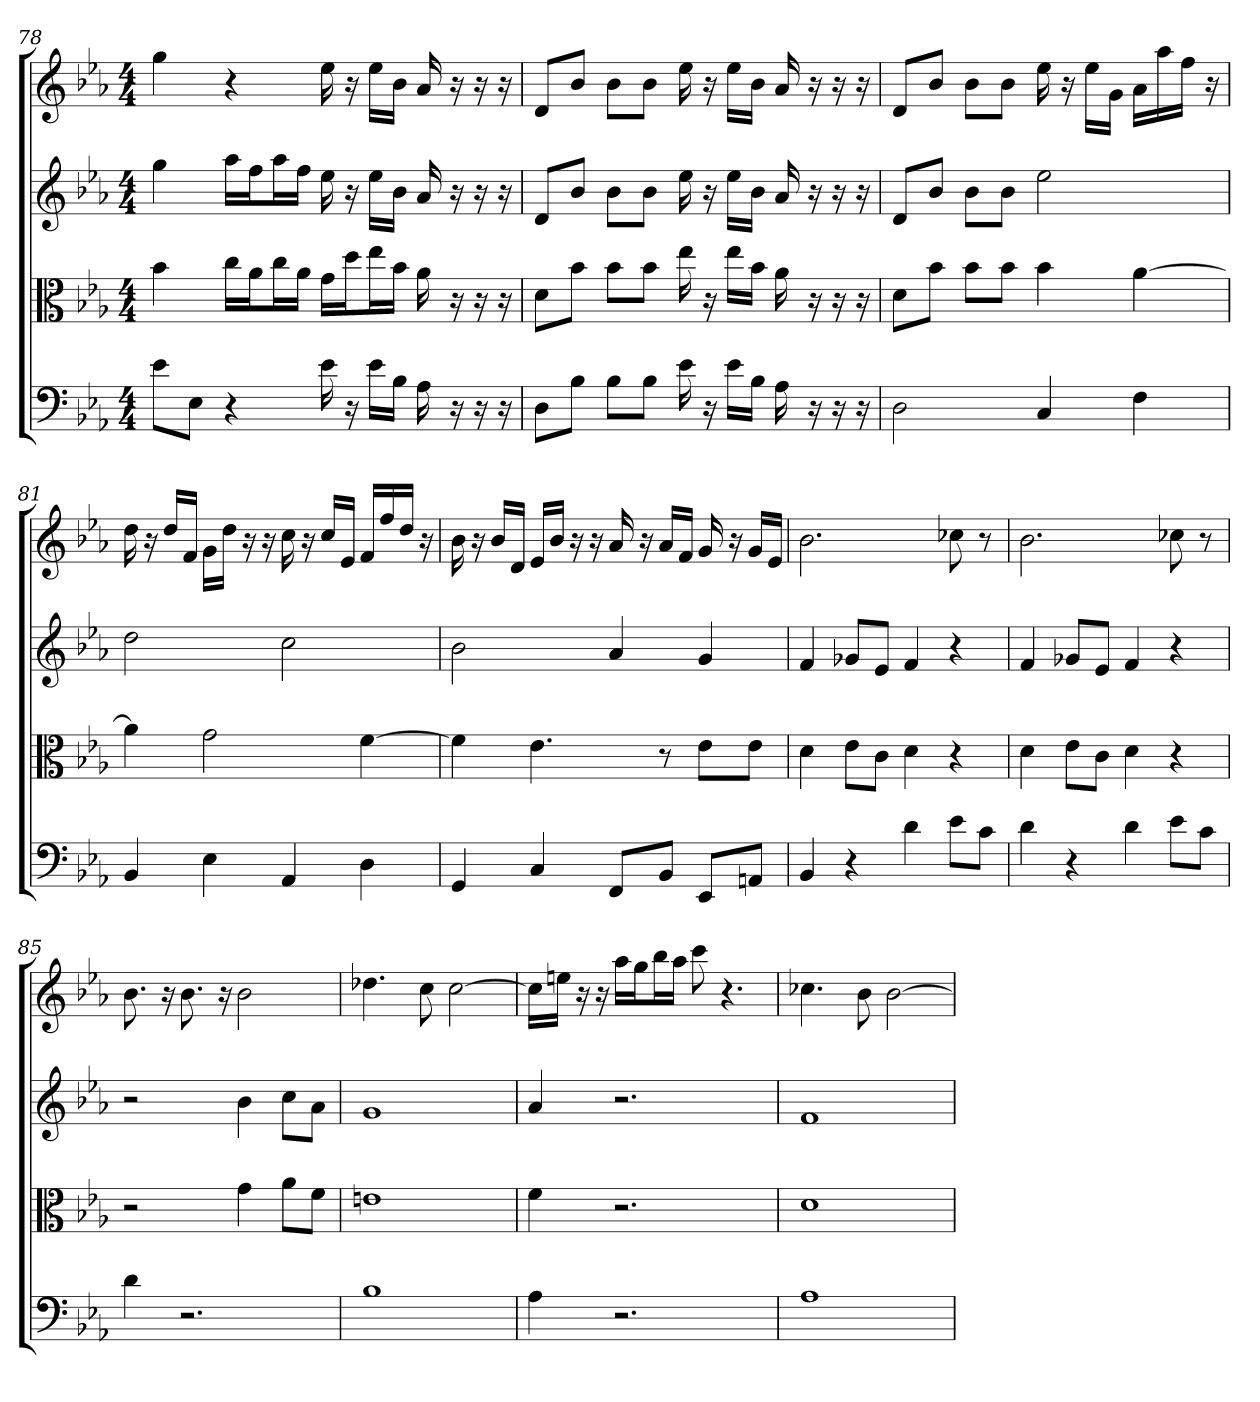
**kern	**kern	**kern	**kern
*part4	*part3	*part2	*part1
*staff4	*staff3	*staff2	*staff1
*clefF4	*clefC3	*clefG2	*clefG2
*k[b-e-a-]	*k[b-e-a-]	*k[b-e-a-]	*k[b-e-a-]
*E-:	*E-:	*E-:	*E-:
*M4/4	*M4/4	*M4/4	*M4/4
=78	=78	=78	=78
8e-\L	4b-	4gg	4gg
8E-\J	.	.	.
4r	16cc\LL	16aa-\LL	4r
.	16a-\J	16ff\J	.
.	16cc\L	16aa-\L	.
.	16a-\JJ	16ff\JJ	.
16e-	16g\LL	16ee-	16ee-
16r	16dd\J	16r	16r
16e-\LL	16ee-\L	16ee-\LL	16ee-\LL
16B-\JJ	16b-\JJ	16b-\JJ	16b-\JJ
16A-	16a-	16a-	16a-
16r	16r	16r	16r
16r	16r	16r	16r
16r	16r	16r	16r
=79	=79	=79	=79
8D\L	8d\L	8d/L	8d/L
8B-\J	8b-\J	8b-/J	8b-/J
8B-\L	8b-\L	8b-\L	8b-\L
8B-\J	8b-\J	8b-\J	8b-\J
16e-	16ee-	16ee-	16ee-
16r	16r	16r	16r
16e-\LL	16ee-\LL	16ee-\LL	16ee-\LL
16B-\JJ	16b-\JJ	16b-\JJ	16b-\JJ
16A-	16a-	16a-	16a-
16r	16r	16r	16r
16r	16r	16r	16r
16r	16r	16r	16r
=80	=80	=80	=80
2D	8d\L	8d/L	8d/L
.	8b-\J	8b-/J	8b-/J
.	8b-\L	8b-\L	8b-\L
.	8b-\J	8b-\J	8b-\J
4C	4b-	2ee-	16ee-
.	.	.	16r
.	.	.	16ee-\LL
.	.	.	16g\JJ
4F	[4a-	.	16a-\LL
.	.	.	16aa-\
.	.	.	16ff\JJ
.	.	.	16r
=81	=81	=81	=81
4BB-	4a-]	2dd	16dd
.	.	.	16r
.	.	.	16dd/LL
.	.	.	16f/JJ
4E-	2g	.	16g\LL
.	.	.	16dd\JJ
.	.	.	16r
.	.	.	16r
4AA-	.	2cc	16cc
.	.	.	16r
.	.	.	16cc/LL
.	.	.	16e-/JJ
4D	[4f	.	16f/LL
.	.	.	16ff/
.	.	.	16dd/JJ
.	.	.	16r
=82	=82	=82	=82
4GG	4f]	2b-	16b-
.	.	.	16r
.	.	.	16b-/LL
.	.	.	16d/JJ
4C	4.e-	.	16e-/LL
.	.	.	16b-/JJ
.	.	.	16r
.	.	.	16r
8FF/L	.	4a-	16a-
.	.	.	16r
8BB-/J	8r	.	16a-/LL
.	.	.	16f/JJ
8EE-/L	8e-\L	4g	16g
.	.	.	16r
8AAn/J	8e-\J	.	16g/LL
.	.	.	16e-/JJ
=83	=83	=83	=83
4BB-	4d	4f	2.b-
4r	8e-\L	8g-X/L	.
.	8c\J	8e-/J	.
4d	4d	4f	.
8e-\L	4r	4r	8cc-X
8c\J	.	.	8r
=84	=84	=84	=84
4d	4d	4f	2.b-
4r	8e-\L	8g-X/L	.
.	8c\J	8e-/J	.
4d	4d	4f	.
8e-\L	4r	4r	8cc-X
8c\J	.	.	8r
=85	=85	=85	=85
4d	2r	2r	8.b-
.	.	.	16r
2.r	.	.	8.b-
.	.	.	16r
.	4g	4b-	2b-
.	8a-\L	8cc\L	.
.	8f\J	8a-\J	.
=86	=86	=86	=86
1B-	1en	1g	4.dd-X
.	.	.	8cc
.	.	.	[2cc
=87	=87	=87	=87
4A-	4f	4a-	16cc\LL]
.	.	.	16een\JJ
.	.	.	16r
.	.	.	16r
2.r	2.r	2.r	16aa-\LL
.	.	.	16gg\J
.	.	.	16bb-\L
.	.	.	16aa-\JJ
.	.	.	8ccc
.	.	.	4.r
=88	=88	=88	=88
1A-	1d	1f	4.cc-X
.	.	.	8b-
.	.	.	[2b-
=	=	=	=
*-	*-	*-	*-
